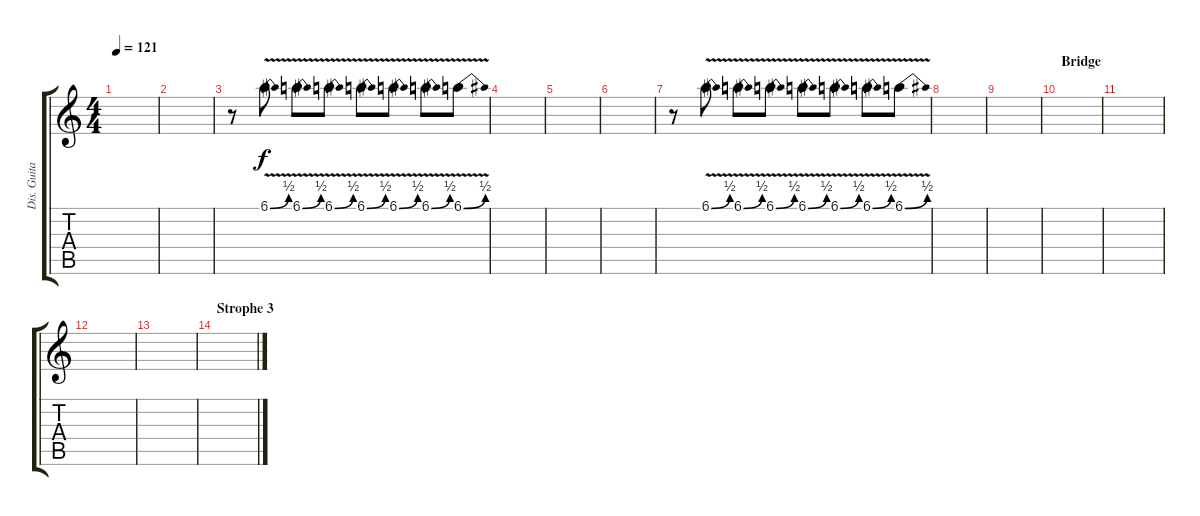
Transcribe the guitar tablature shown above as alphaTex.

\track ("Dis. Guitar Fills 2" "Dis. Guita") {instrument distortionguitar}
\staff {score tabs}
\tuning (Eb4 Bb3 Gb3 Db3 Ab2 Eb2) {hide}
\ts (4 4)
\tempo 121
\clef g2
\ks c
|
|
r.8 6.1{be (bend 0 0 60 2) v}.8 6.1{be (bend 0 0 60 2) v}.8 6.1{be (bend 0 0 60 2) v}.8 6.1{be (bend 0 0 60 2) v}.8 6.1{be (bend 0 0 60 2) v}.8 6.1{be (bend 0 0 60 2) v}.8 6.1{be (bend 0 0 60 2) v}.8 |
|
|
|
r.8 6.1{be (bend 0 0 60 2) v}.8 6.1{be (bend 0 0 60 2) v}.8 6.1{be (bend 0 0 60 2) v}.8 6.1{be (bend 0 0 60 2) v}.8 6.1{be (bend 0 0 60 2) v}.8 6.1{be (bend 0 0 60 2) v}.8 6.1{be (bend 0 0 60 2) v}.8 |
|
|
\section ("" "Bridge")
|
|
|
|
\section ("" "Strophe 3")
